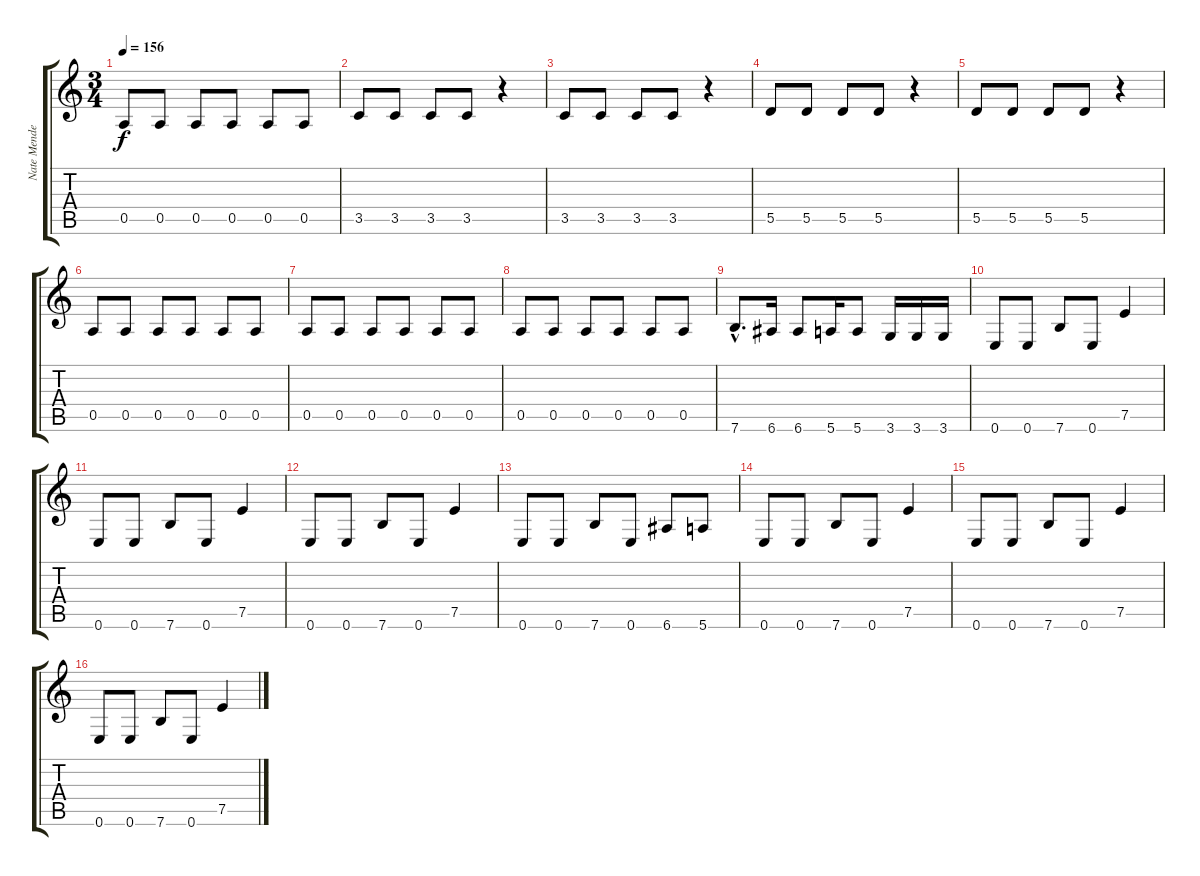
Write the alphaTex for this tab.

\track ("Nate Mendel" "Nate Mende") {instrument electricbassfinger}
\staff {score tabs}
\tuning (E4 B3 G3 D3 A2 E2) {hide}
\ts (3 4)
\tempo 156
\clef g2
\ks c
0.5.8{dy f} 0.5.8 0.5.8 0.5.8 0.5.8 0.5.8 |
3.5.8 3.5.8 3.5.8 3.5.8 r.4 |
3.5.8 3.5.8 3.5.8 3.5.8 r.4 |
5.5.8 5.5.8 5.5.8 5.5.8 r.4 |
5.5.8 5.5.8 5.5.8 5.5.8 r.4 |
0.5.8 0.5.8 0.5.8 0.5.8 0.5.8 0.5.8 |
0.5.8 0.5.8 0.5.8 0.5.8 0.5.8 0.5.8 |
0.5.8 0.5.8 0.5.8 0.5.8 0.5.8 0.5.8 |
7.6{hac}.8{d} 6.6.16 6.6.8 5.6.16 5.6.8 3.6.16 3.6.16 3.6.16 |
0.6.8 0.6.8 7.6.8 0.6.8 7.5.4 |
0.6.8 0.6.8 7.6.8 0.6.8 7.5.4 |
0.6.8 0.6.8 7.6.8 0.6.8 7.5.4 |
0.6.8 0.6.8 7.6.8 0.6.8 6.6.8 5.6.8 |
0.6.8 0.6.8 7.6.8 0.6.8 7.5.4 |
0.6.8 0.6.8 7.6.8 0.6.8 7.5.4 |
0.6.8 0.6.8 7.6.8 0.6.8 7.5.4
